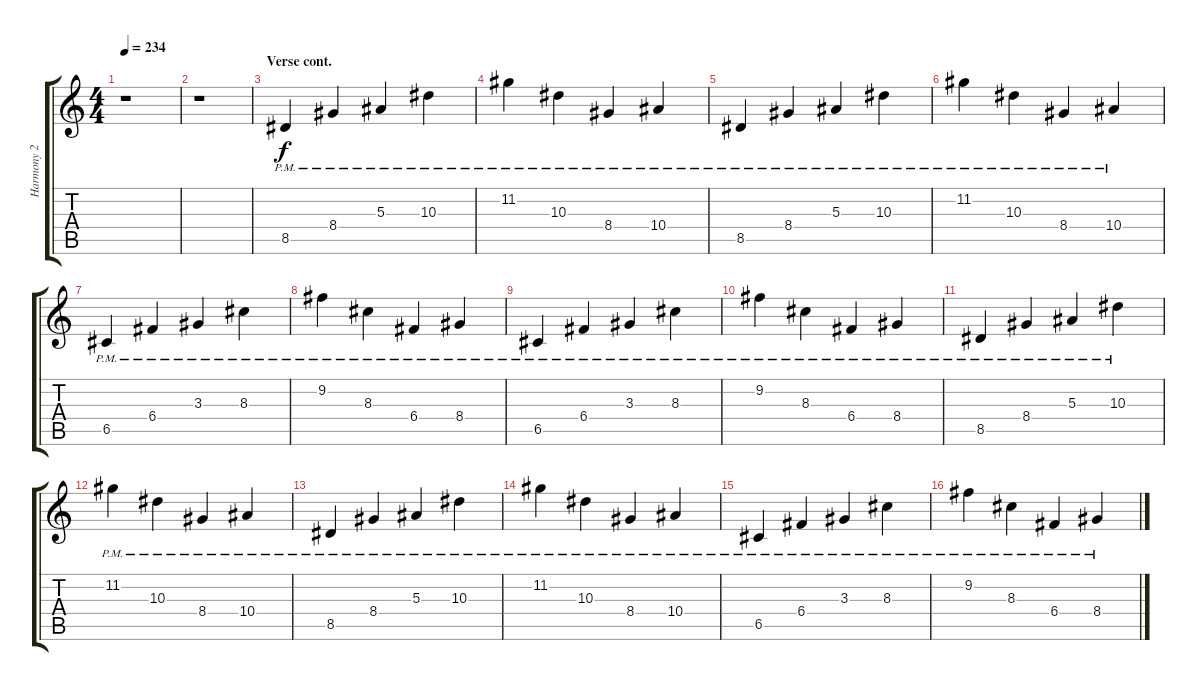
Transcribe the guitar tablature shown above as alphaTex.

\track ("Harmony 2" "Harmony 2") {instrument overdrivenguitar}
\staff {score tabs}
\tuning (D4 A3 F3 C3 G2 C2) {hide}
\ts (4 4)
\tempo 234
\clef g2
\ks aminor
r.1{dy f} |
r.1 |
\section ("" "Verse cont.")
8.5{pm}.4 8.4{pm}.4 5.3{pm}.4 10.3{pm}.4 |
11.2{pm}.4 10.3{pm}.4 8.4{pm}.4 10.4{pm}.4 |
8.5{pm}.4 8.4{pm}.4 5.3{pm}.4 10.3{pm}.4 |
11.2{pm}.4 10.3{pm}.4 8.4{pm}.4 10.4{pm}.4 |
6.5{pm}.4 6.4{pm}.4 3.3{pm}.4 8.3{pm}.4 |
9.2{pm}.4 8.3{pm}.4 6.4{pm}.4 8.4{pm}.4 |
6.5{pm}.4 6.4{pm}.4 3.3{pm}.4 8.3{pm}.4 |
9.2{pm}.4 8.3{pm}.4 6.4{pm}.4 8.4{pm}.4 |
8.5{pm}.4 8.4{pm}.4 5.3{pm}.4 10.3{pm}.4 |
11.2{pm}.4 10.3{pm}.4 8.4{pm}.4 10.4{pm}.4 |
8.5{pm}.4 8.4{pm}.4 5.3{pm}.4 10.3{pm}.4 |
11.2{pm}.4 10.3{pm}.4 8.4{pm}.4 10.4{pm}.4 |
6.5{pm}.4 6.4{pm}.4 3.3{pm}.4 8.3{pm}.4 |
9.2{pm}.4 8.3{pm}.4 6.4{pm}.4 8.4{pm}.4
